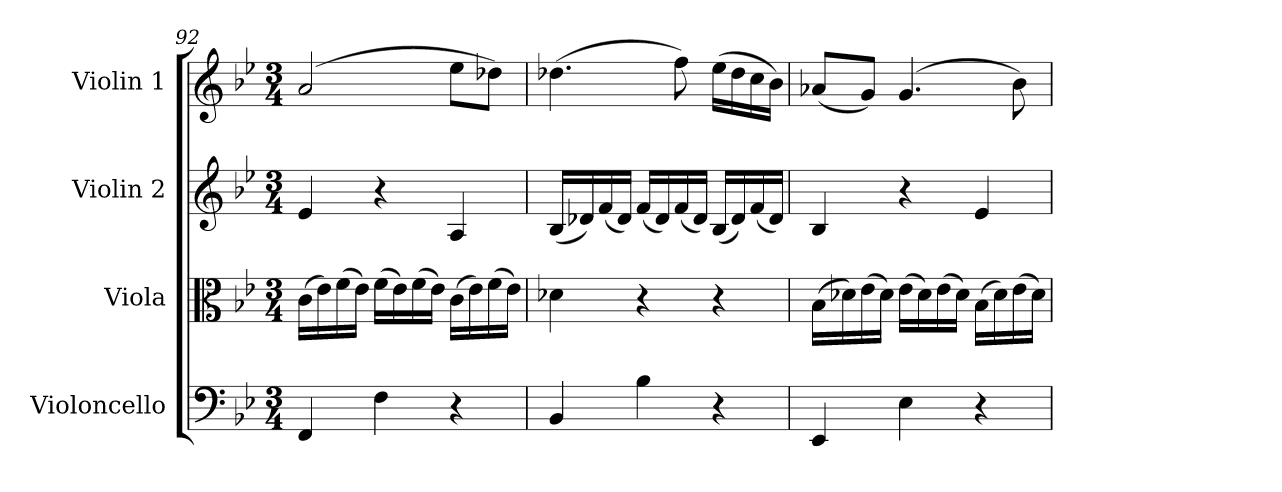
**kern	**kern	**kern	**kern
*part4	*part3	*part2	*part1
*staff4	*staff3	*staff2	*staff1
*I"Violoncello	*I"Viola	*I"Violin 2	*I"Violin 1
*I'Vc	*I'Vla	*I'Vln	*I'Vln
*clefF4	*clefC3	*clefG2	*clefG2
*k[b-e-]	*k[b-e-]	*k[b-e-]	*k[b-e-]
*M3/4	*M3/4	*M3/4	*M3/4
=92	=92	=92	=92
4FF/	(>16c\LL	4e-/	(>2a/
.	16e-\)	.	.
.	(>16f\	.	.
.	16e-\JJ)	.	.
4F\	(>16f\LL	4r	.
.	16e-\)	.	.
.	(>16f\	.	.
.	16e-\JJ)	.	.
4r	(>16c\LL	4A/	8ee-\L
.	16e-\)	.	.
.	(>16f\	.	8dd-X\J)
.	16e-\JJ)	.	.
!!LO:PB:g=z
=93	=93	=93	=93
4BB-/	4d-X\	(<16B-/LL	(>4.dd-X\
.	.	16d-X/)	.
.	.	(<16f/	.
.	.	16d-/JJ)	.
4B-\	4r	(<16f/LL	.
.	.	16d-/)	.
.	.	(<16f/	8ff\)
.	.	16d-/JJ)	.
4r	4r	(<16B-/LL	(>16ee-\LL
.	.	16d-/)	16dd-\
.	.	(<16f/	16cc\
.	.	16d-/JJ)	16b-\JJ)
=94	=94	=94	=94
4EE-/	(>16B-\LL	4B-/	(<8a-X/L
.	16d-X\)	.	.
.	(>16e-\	.	8g/J)
.	16d-\JJ)	.	.
4E-\	(>16e-\LL	4r	(>4.g/
.	16d-\)	.	.
.	(>16e-\	.	.
.	16d-\JJ)	.	.
4r	(>16B-\LL	4e-/	.
.	16d-\)	.	.
.	(>16e-\	.	8b-\)
.	16d-\JJ)	.	.
=	=	=	=
*-	*-	*-	*-
